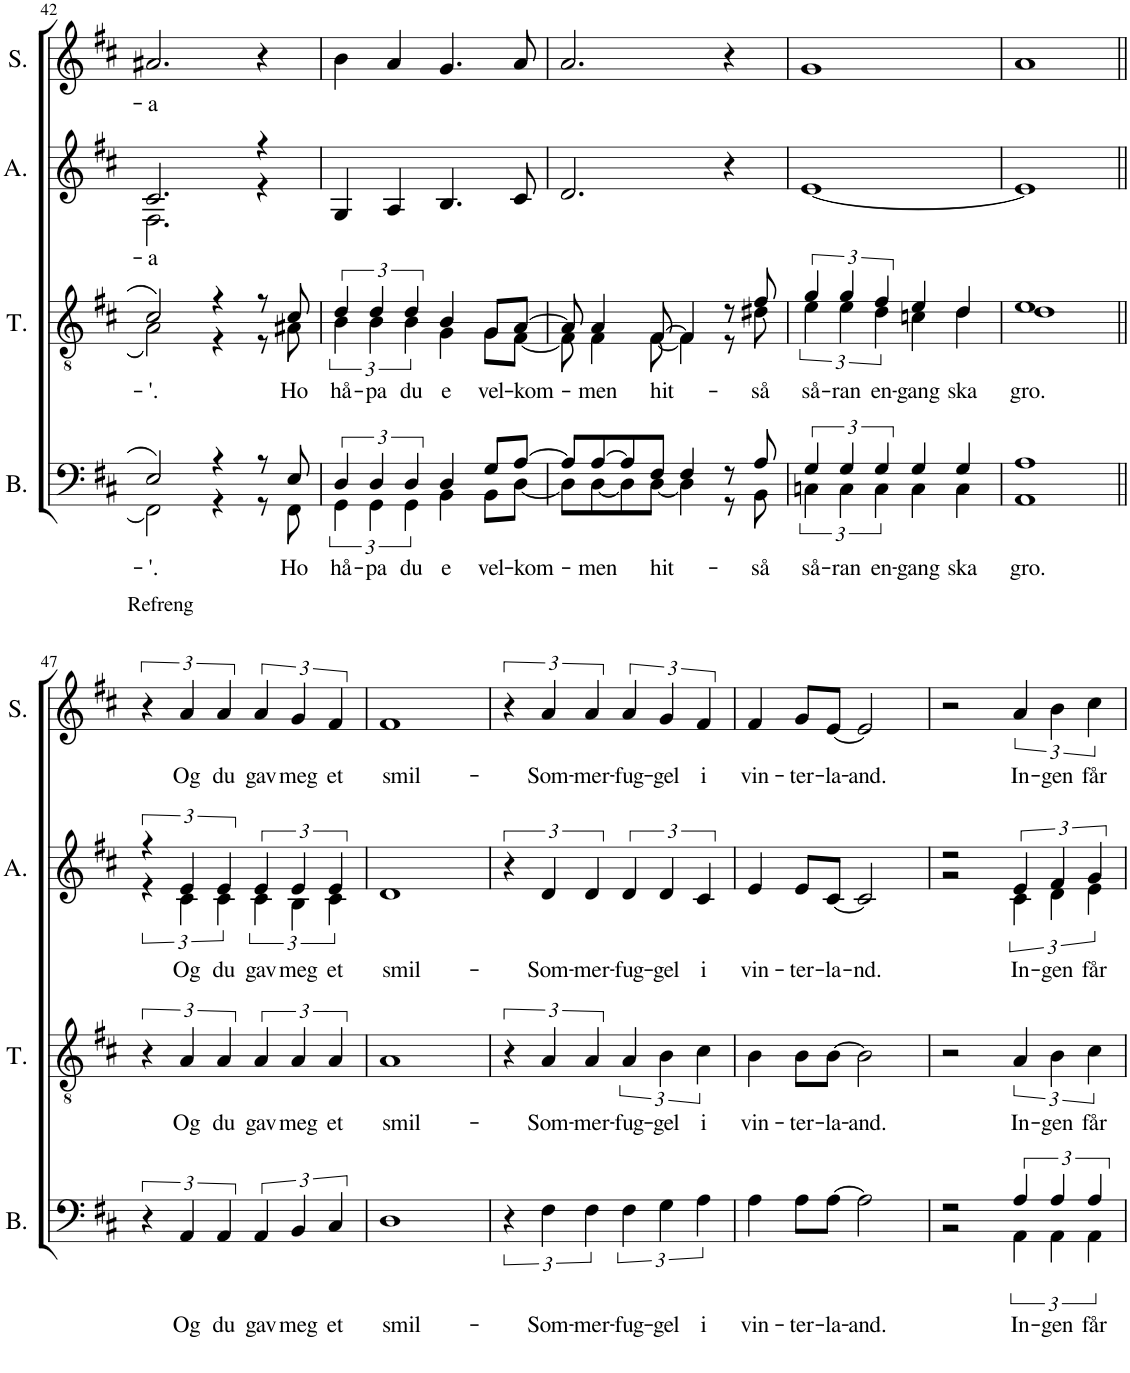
**kern	**text	**kern	**text	**kern	**text	**kern	**text
*part4	*part4	*part3	*part3	*part2	*part2	*part1	*part1
*staff4	*staff4	*staff3	*staff3	*staff2	*staff2	*staff1	*staff1
*I"Bass	*	*I"Tenor	*	*I"Alto	*	*I"Soprano	*
*I'B.	*	*I'T.	*	*I'A.	*	*I'S.	*
!!LO:PB:g=z
*clefF4	*	*clefGv2	*	*clefG2	*	*clefG2	*
*k[f#c#]	*	*k[f#c#]	*	*k[f#c#]	*	*k[f#c#]	*
*M4/4	*	*M4/4	*	*M4/4	*	*M4/4	*
=42	=42	=42	=42	=42	=42	=42	=42
!	!LO:LY:b	!	!LO:LY:b	!	!LO:LY:b	!	!LO:LY:b
*^	*	*^	*	*^	*	*	*
2E/	2FF#\]	-'.	2c#/	2A\	-'.	2.c#/	2.F#\	-a	2.a#X/	-a
4r	4r	.	4r	4r	.	.	.	.	.	.
8r	8r	.	8r	8r	.	4r	4r	.	4r	.
!	!	!LO:LY:b	!	!	!LO:LY:b	!	!	!	!	!
8E/	8FF#\	Ho	8c#/	8A#X\	Ho	.	.	.	.	.
*	*	*	*	*	*	*v	*v	*	*	*
=43	=43	=43	=43	=43	=43	=43	=43	=43	=43
!	!	!LO:LY:b	!	!	!LO:LY:b	!	!	!	!
6D/	6GG\	hå-	6d/	6B\	hå-	4G/	.	4b\	.
!	!	!LO:LY:b	!	!	!LO:LY:b	!	!	!	!
6D/	6GG\	-pa	6d/	6B\	-pa	.	.	.	.
.	.	.	.	.	.	4A/	.	4a/	.
!	!	!LO:LY:b	!	!	!LO:LY:b	!	!	!	!
6D/	6GG\	du	6d/	6B\	du	.	.	.	.
!	!	!LO:LY:b	!	!	!LO:LY:b	!	!	!	!
4D/	4BB\	e	4B/	4G\	e	4.B/	.	4.g/	.
!	!	!LO:LY:b	!	!	!LO:LY:b	!	!	!	!
8G/L	8BB\L	vel-	8G/L	8G\L	vel-	.	.	.	.
!	!	!LO:LY:b	!	!	!LO:LY:b	!	!	!	!
[8A/J	[8D\J	-kom-	[8A/J	[8F#\J	-kom-	8c#/	.	8a/	.
=44	=44	=44	=44	=44	=44	=44	=44	=44	=44
8A/L]	8D\L]	.	8A/]	8F#\]	.	2.d/	.	2.a/	.
!	!	!LO:LY:b	!	!	!LO:LY:b	!	!	!	!
[8A/	[8D\	-men	4A/	4F#\	-men	.	.	.	.
8A/]	8D\]	.	.	.	.	.	.	.	.
!	!	!LO:LY:b	!	!	!LO:LY:b	!	!	!	!
8F#/J	[8D\J	hit-	[8F#/	[8F#\	hit-	.	.	.	.
4F#/	4D\]	.	4F#/]	4F#\]	.	.	.	.	.
8r	8r	.	8r	8r	.	4r	.	4r	.
!	!	!LO:LY:b	!	!	!LO:LY:b	!	!	!	!
8A/	8BB\	-så	8f#/	8d#X\	-så	.	.	.	.
=45	=45	=45	=45	=45	=45	=45	=45	=45	=45
!	!	!LO:LY:b	!	!	!LO:LY:b	!	!	!	!
6G/	6Cn\	så-	6g/	6e\	så-	[1e	.	1g	.
!	!	!LO:LY:b	!	!	!LO:LY:b	!	!	!	!
6G/	6C\	-ran	6g/	6e\	-ran	.	.	.	.
!	!	!LO:LY:b	!	!	!LO:LY:b	!	!	!	!
6G/	6C\	en-	6f#/	6d\	en-	.	.	.	.
!	!	!LO:LY:b	!	!	!LO:LY:b	!	!	!	!
4G/	4C\	-gang	4e/	4cn\	-gang	.	.	.	.
!	!	!LO:LY:b	!	!	!LO:LY:b	!	!	!	!
4G/	4C\	ska	4d/	4d\	ska	.	.	.	.
=46	=46	=46	=46	=46	=46	=46	=46	=46	=46
!	!	!LO:LY:b	!	!	!LO:LY:b	!	!	!	!
1A	1AA	gro.	1e	1d	gro.	1e]	.	1a	.
*v	*v	*	*	*	*	*	*	*	*
*	*	*v	*v	*	*	*	*	*
!!LO:LB:g=z
=47||	=47||	=47||	=47||	=47||	=47||	=47||	=47||
*	*	*	*	*^	*	*	*
6r	.	6r	.	6r	6r	.	6r	.
!	!	!	!	!	!	!	!LO:TX:a:t=Refreng	!
!	!LO:LY:b	!	!LO:LY:b	!	!	!LO:LY:b	!	!LO:LY:b
6AA/	Og	6A/	Og	6e/	6c#\	Og	6a/	Og
!	!LO:LY:b	!	!LO:LY:b	!	!	!LO:LY:b	!	!LO:LY:b
6AA/	du	6A/	du	6e/	6c#\	du	6a/	du
!	!LO:LY:b	!	!LO:LY:b	!	!	!LO:LY:b	!	!LO:LY:b
6AA/	gav	6A/	gav	6e/	6c#\	gav	6a/	gav
!	!LO:LY:b	!	!LO:LY:b	!	!	!LO:LY:b	!	!LO:LY:b
6BB/	meg	6A/	meg	6e/	6B\	meg	6g/	meg
!	!LO:LY:b	!	!LO:LY:b	!	!	!LO:LY:b	!	!LO:LY:b
6C#/	et	6A/	et	6e/	6c#\	et	6f#/	et
=48	=48	=48	=48	=48	=48	=48	=48	=48
!	!LO:LY:b	!	!LO:LY:b	!	!	!LO:LY:b	!	!LO:LY:b
*	*	*	*	*v	*v	*	*	*
1D	smil-	1A	smil-	1d	smil-	1f#	smil-
=49	=49	=49	=49	=49	=49	=49	=49
6r	.	6r	.	6r	.	6r	.
!	!LO:LY:b	!	!LO:LY:b	!	!LO:LY:b	!	!LO:LY:b
6F#\	-Som-	6A/	-Som-	6d/	-Som-	6a/	-Som-
!	!LO:LY:b	!	!LO:LY:b	!	!LO:LY:b	!	!LO:LY:b
6F#\	-mer-	6A/	-mer-	6d/	-mer-	6a/	-mer-
!	!LO:LY:b	!	!LO:LY:b	!	!LO:LY:b	!	!LO:LY:b
6F#\	-fug-	6A/	-fug-	6d/	-fug-	6a/	-fug-
!	!LO:LY:b	!	!LO:LY:b	!	!LO:LY:b	!	!LO:LY:b
6G\	-gel	6B\	-gel	6d/	-gel	6g/	-gel
!	!LO:LY:b	!	!LO:LY:b	!	!LO:LY:b	!	!LO:LY:b
6A\	i	6c#\	i	6c#/	i	6f#/	i
=50	=50	=50	=50	=50	=50	=50	=50
!	!LO:LY:b	!	!LO:LY:b	!	!LO:LY:b	!	!LO:LY:b
4A\	vin-	4B\	vin-	4e/	vin-	4f#/	vin-
!	!LO:LY:b	!	!LO:LY:b	!	!LO:LY:b	!	!LO:LY:b
8A\L	-ter-	8B\L	-ter-	8e/L	-ter-	8g/L	-ter-
!	!LO:LY:b	!	!LO:LY:b	!	!LO:LY:b	!	!LO:LY:b
[8A\J	-la-	[8B\J	-la-	[8c#/J	-la-	[8e/J	-la-
!	!LO:LY:b	!	!LO:LY:b	!	!LO:LY:b	!	!LO:LY:b
2A\]	-and.	2B\]	-and.	2c#/]	-nd.	2e/]	-and.
=51	=51	=51	=51	=51	=51	=51	=51
*^	*	*	*	*^	*	*	*
2r	2r	.	2r	.	2r	2r	.	2r	.
!	!	!LO:LY:b	!	!LO:LY:b	!	!	!LO:LY:b	!	!LO:LY:b
6A/	6AA\	In-	6A/	In-	6e/	6c#\	In-	6a/	In-
!	!	!LO:LY:b	!	!LO:LY:b	!	!	!LO:LY:b	!	!LO:LY:b
6A/	6AA\	-gen	6B\	-gen	6f#/	6d\	-gen	6b\	-gen
!	!	!LO:LY:b	!	!LO:LY:b	!	!	!LO:LY:b	!	!LO:LY:b
6A/	6AA\	får	6c#\	får	6g/	6e\	får	6cc#\	får
*v	*v	*	*	*	*v	*v	*	*	*
=	=	=	=	=	=	=	=
*-	*-	*-	*-	*-	*-	*-	*-
